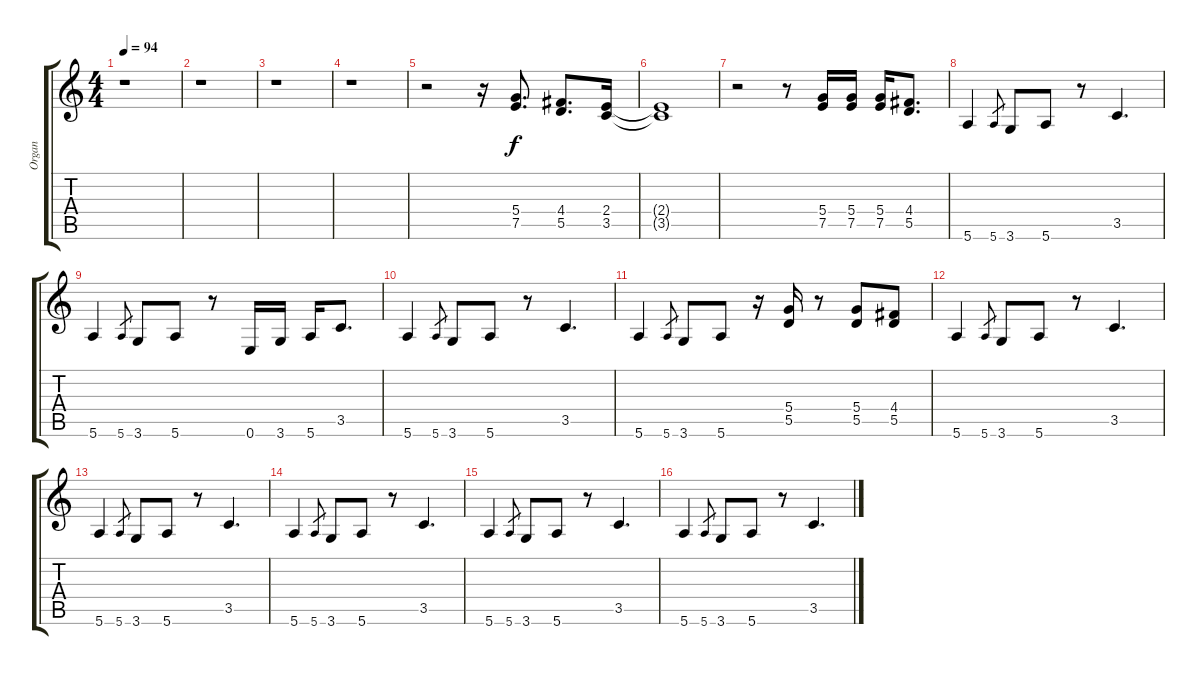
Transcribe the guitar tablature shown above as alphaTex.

\track ("Organ" "Organ") {instrument rockorgan}
\staff {score tabs}
\tuning (E5 B4 G4 D4 A3 E3) {hide}
\ts (4 4)
\tempo 94
\clef g2
\ks c
r.1{dy f} |
r.1 |
r.1 |
r.1 |
r.2 r.16 (5.4 7.5).8{d} (4.4 5.5).8{d} (2.4 3.5).16 |
(2.4{t} 3.5{t}).1 |
r.2 r.8 (5.4 7.5).16 (5.4 7.5).16 (5.4 7.5).16 (4.4 5.5).8{d} |
5.6.4 5.6.8{gr} 3.6.8 5.6.8 r.8 3.5.4{d} |
5.6.4 5.6.8{gr} 3.6.8 5.6.8 r.8 0.6.16 3.6.16 5.6.16 3.5.8{d} |
5.6.4 5.6.8{gr} 3.6.8 5.6.8 r.8 3.5.4{d} |
5.6.4 5.6.8{gr} 3.6.8 5.6.8 r.16 (5.4 5.5).16 r.8 (5.4 5.5).8 (4.4 5.5).8 |
5.6.4 5.6.8{gr} 3.6.8 5.6.8 r.8 3.5.4{d} |
5.6.4 5.6.8{gr} 3.6.8 5.6.8 r.8 3.5.4{d} |
5.6.4 5.6.8{gr} 3.6.8 5.6.8 r.8 3.5.4{d} |
5.6.4 5.6.8{gr} 3.6.8 5.6.8 r.8 3.5.4{d} |
5.6.4 5.6.8{gr} 3.6.8 5.6.8 r.8 3.5.4{d}
